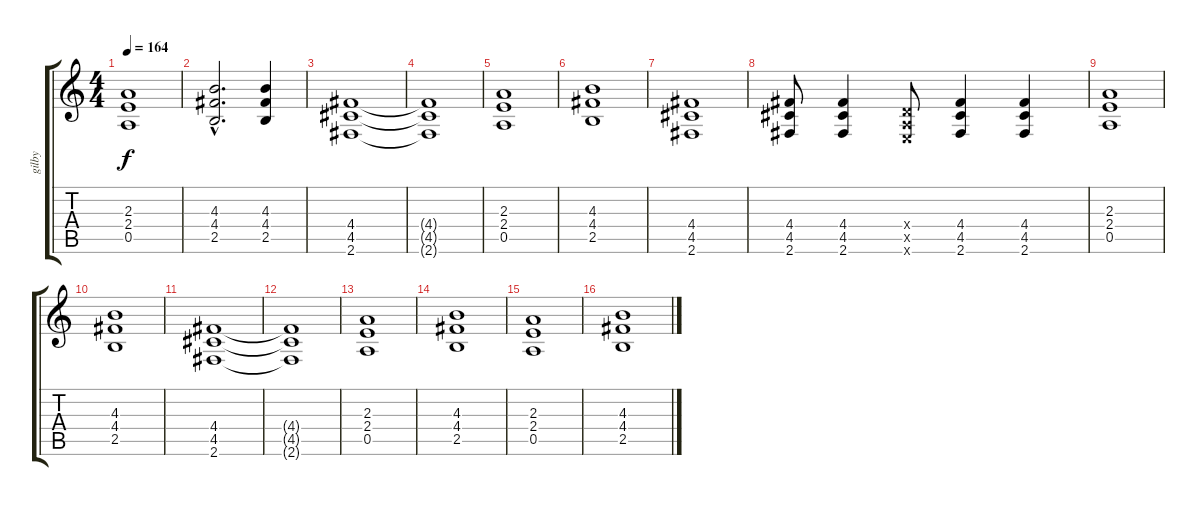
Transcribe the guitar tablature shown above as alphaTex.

\track ("gilby" "gilby") {instrument overdrivenguitar}
\staff {score tabs}
\tuning (E4 B3 G3 D3 A2 E2) {hide}
\ts (4 4)
\tempo 164
\clef g2
\ks c
(2.3 2.4 0.5).1{dy f} |
(4.3{hac} 4.4{hac} 2.5{hac}).2{d} (4.3 4.4 2.5).4 |
(4.4 4.5 2.6).1 |
(4.4{t} 4.5{t} 2.6{t}).1 |
(2.3 2.4 0.5).1 |
(4.3 4.4 2.5).1 |
(4.4 4.5 2.6).1 |
(4.4 4.5 2.6).8 (4.4 4.5 2.6).4 (0.4{x} 0.5{x} 0.6{x}).8 (4.4 4.5 2.6).4 (4.4 4.5 2.6).4 |
(2.3 2.4 0.5).1 |
(4.3 4.4 2.5).1 |
(4.4 4.5 2.6).1 |
(4.4{t} 4.5{t} 2.6{t}).1 |
(2.3 2.4 0.5).1 |
(4.3 4.4 2.5).1 |
(2.3 2.4 0.5).1 |
(4.3 4.4 2.5).1
